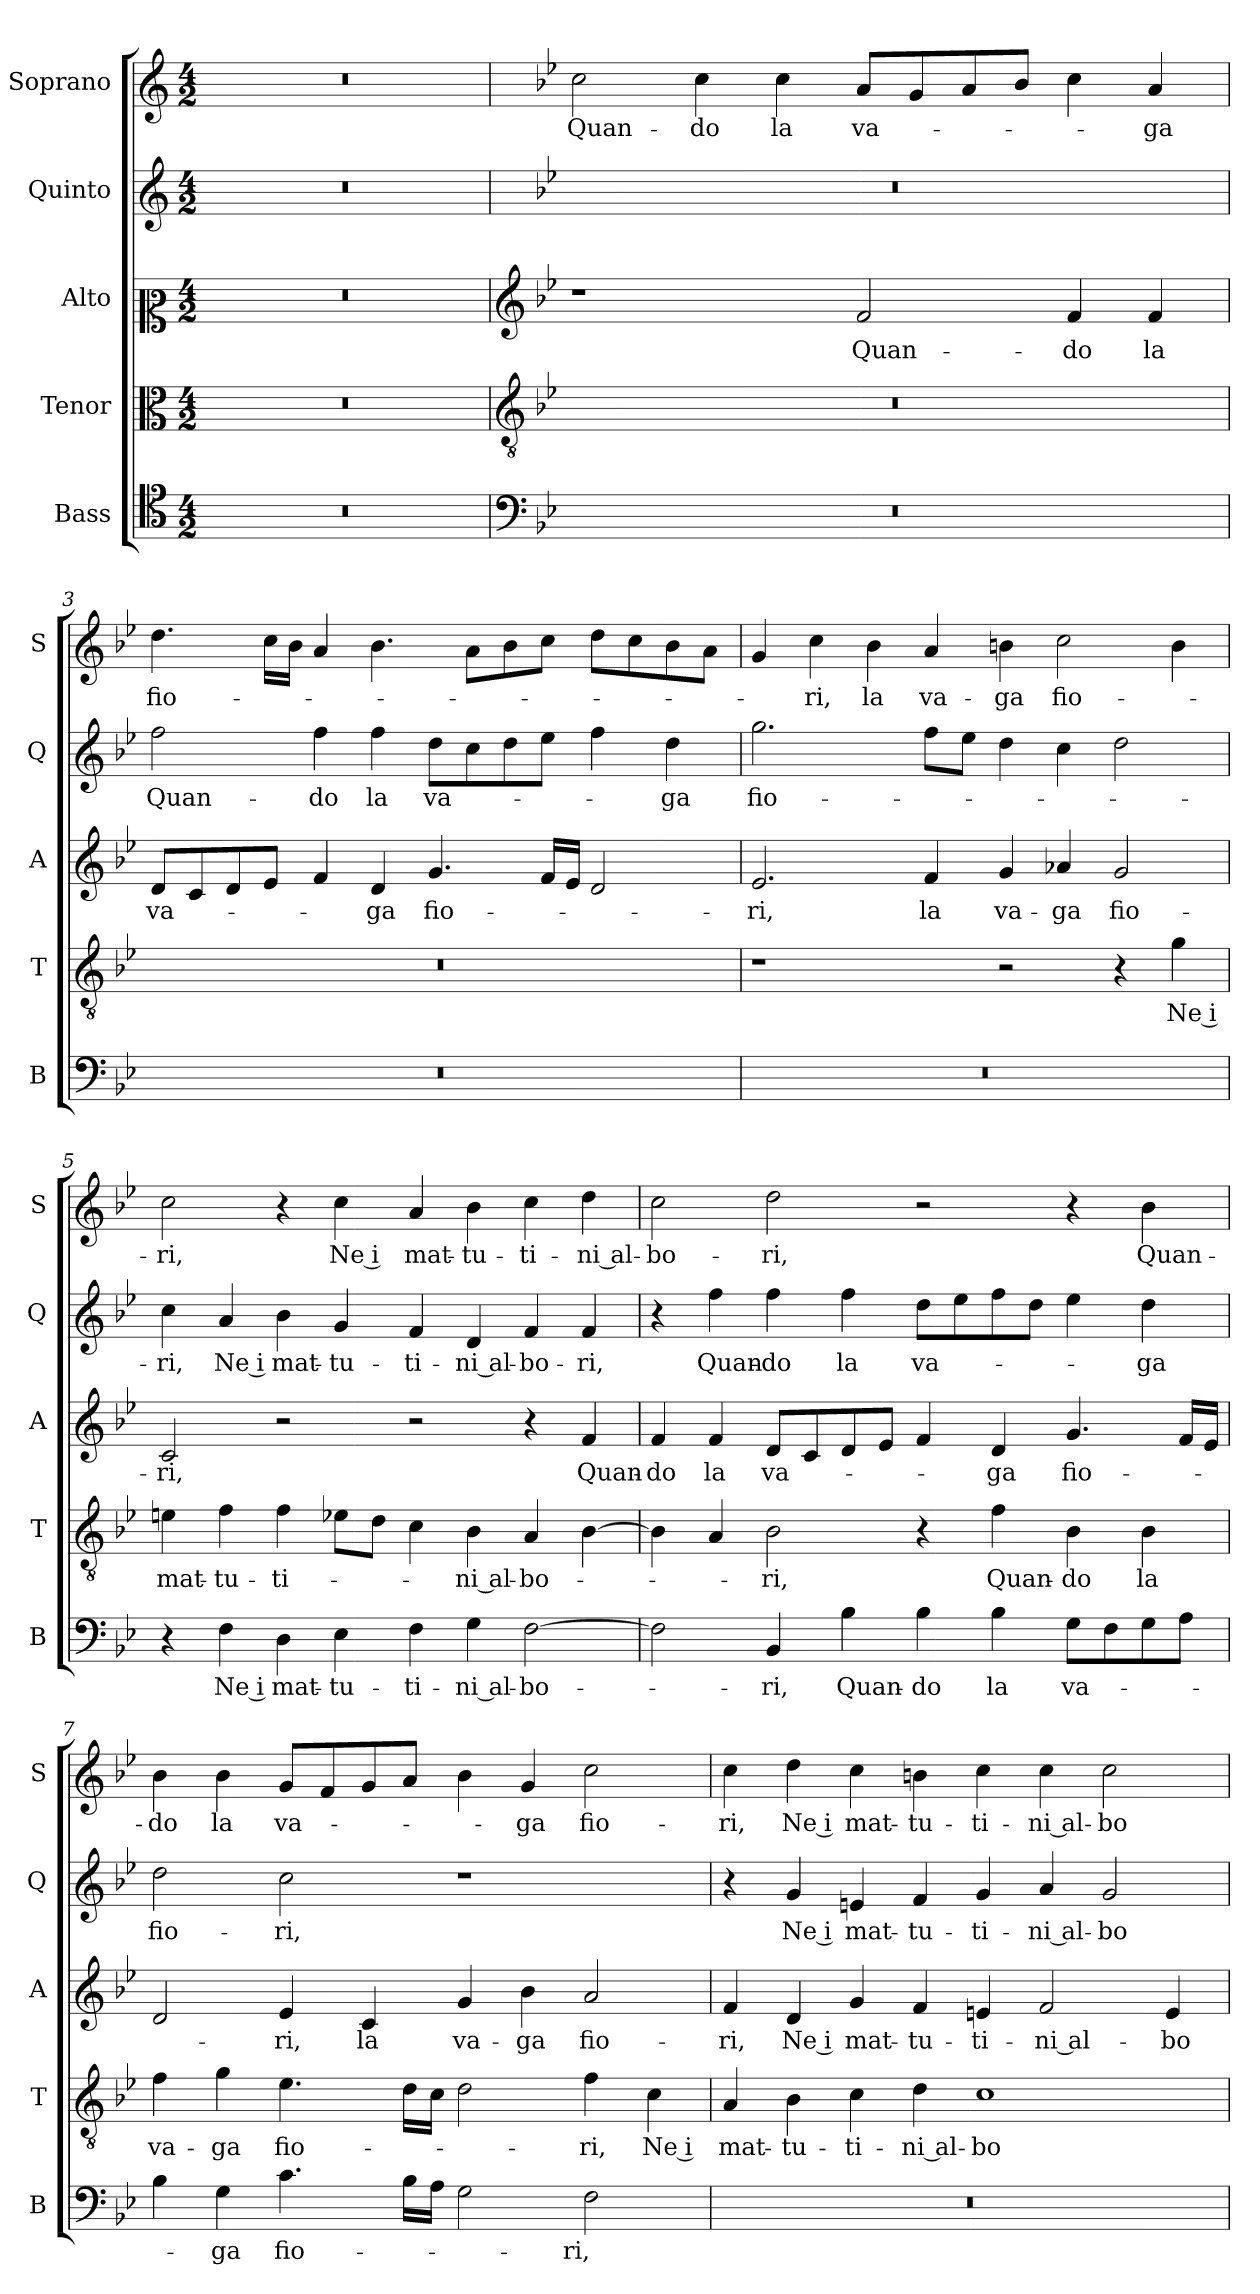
**kern	**text	**kern	**text	**kern	**text	**kern	**text	**kern	**text
*part5	*part5	*part4	*part4	*part3	*part3	*part2	*part2	*part1	*part1
*staff5	*staff5	*staff4	*staff4	*staff3	*staff3	*staff2	*staff2	*staff1	*staff1
*I"Bass	*	*I"Tenor	*	*I"Alto	*	*I"Quinto	*	*I"Soprano	*
*I'B	*	*I'T	*	*I'A	*	*I'Q	*	*I'S	*
*clefC4	*	*clefC3	*	*clefC2	*	*clefG2	*	*clefG2	*
*k[]	*	*k[]	*	*k[]	*	*k[]	*	*k[]	*
*C:	*	*C:	*	*C:	*	*C:	*	*C:	*
*M4/2	*	*M4/2	*	*M4/2	*	*M4/2	*	*M4/2	*
=1	=1	=1	=1	=1	=1	=1	=1	=1	=1
0r	.	0r	.	0r	.	0r	.	0r	.
=2	=2	=2	=2	=2	=2	=2	=2	=2	=2
*clefF4	*	*clefGv2	*	*clefG2	*	*	*	*	*
*k[b-e-]	*	*k[b-e-]	*	*k[b-e-]	*	*k[b-e-]	*	*k[b-e-]	*
*B-:	*	*B-:	*	*B-:	*	*B-:	*	*B-:	*
!	!	!	!	!	!	!	!	!	!LO:LY:b
0r	.	0r	.	1r	.	0r	.	2cc\	Quan-
!	!	!	!	!	!	!	!	!	!LO:LY:b
.	.	.	.	.	.	.	.	4cc\	-do
!	!	!	!	!	!	!	!	!	!LO:LY:b
.	.	.	.	.	.	.	.	4cc\	la
!	!	!	!	!	!LO:LY:b	!	!	!	!LO:LY:b
.	.	.	.	2f/	Quan-	.	.	8a/L	va-
.	.	.	.	.	.	.	.	8g/	.
.	.	.	.	.	.	.	.	8a/	.
.	.	.	.	.	.	.	.	8b-/J	.
!	!	!	!	!	!LO:LY:b	!	!	!	!
.	.	.	.	4f/	-do	.	.	4cc\	.
!	!	!	!	!	!LO:LY:b	!	!	!	!LO:LY:b
.	.	.	.	4f/	la	.	.	4a/	-ga
=3	=3	=3	=3	=3	=3	=3	=3	=3	=3
!	!	!	!	!	!LO:LY:b	!	!LO:LY:b	!	!LO:LY:b
0r	.	0r	.	8d/L	va-	2ff\	Quan-	4.dd\	fio-
.	.	.	.	8c/	.	.	.	.	.
.	.	.	.	8d/	.	.	.	.	.
.	.	.	.	8e-/J	.	.	.	16cc\LL	.
.	.	.	.	.	.	.	.	16b-\JJ	.
!	!	!	!	!	!	!	!LO:LY:b	!	!
.	.	.	.	4f/	.	4ff\	-do	4a/	.
!	!	!	!	!	!LO:LY:b	!	!LO:LY:b	!	!
.	.	.	.	4d/	-ga	4ff\	la	4.b-\	.
!	!	!	!	!	!LO:LY:b	!	!LO:LY:b	!	!
.	.	.	.	4.g/	fio-	8dd\L	va-	.	.
.	.	.	.	.	.	8cc\	.	8a\L	.
.	.	.	.	.	.	8dd\	.	8b-\	.
.	.	.	.	16f/LL	.	8ee-\J	.	8cc\J	.
.	.	.	.	16e-/JJ	.	.	.	.	.
.	.	.	.	2d/	.	4ff\	.	8dd\L	.
.	.	.	.	.	.	.	.	8cc\	.
!	!	!	!	!	!	!	!LO:LY:b	!	!
.	.	.	.	.	.	4dd\	-ga	8b-\	.
.	.	.	.	.	.	.	.	8a\J	.
!!LO:LB:g=z
=4	=4	=4	=4	=4	=4	=4	=4	=4	=4
!	!	!	!	!	!LO:LY:b	!	!LO:LY:b	!	!
0r	.	1r	.	2.e-/	-ri,	2.gg\	fio-	4g/	.
!	!	!	!	!	!	!	!	!	!LO:LY:b
.	.	.	.	.	.	.	.	4cc\	-ri,
!	!	!	!	!	!	!	!	!	!LO:LY:b
.	.	.	.	.	.	.	.	4b-\	la
!	!	!	!	!	!LO:LY:b	!	!	!	!LO:LY:b
.	.	.	.	4f/	la	8ff\L	.	4a/	va-
.	.	.	.	.	.	8ee-\J	.	.	.
!	!	!	!	!	!LO:LY:b	!	!	!	!LO:LY:b
.	.	2r	.	4g/	va-	4dd\	.	4bn\	-ga
!	!	!	!	!	!LO:LY:b	!	!	!	!LO:LY:b
.	.	.	.	4a-X/	-ga	4cc\	.	2cc\	fio-
!	!	!	!	!	!LO:LY:b	!	!	!	!
.	.	4r	.	2g/	fio-	2dd\	.	.	.
!	!	!	!LO:LY:b	!	!	!	!	!	!
.	.	4g\	Ne i	.	.	.	.	4b\	.
=5	=5	=5	=5	=5	=5	=5	=5	=5	=5
!	!	!	!LO:LY:b	!	!LO:LY:b	!	!LO:LY:b	!	!LO:LY:b
4r	.	4en\	mat-	2c/	-ri,	4cc\	-ri,	2cc\	-ri,
!	!LO:LY:b	!	!LO:LY:b	!	!	!	!LO:LY:b	!	!
4F\	Ne i	4f\	-tu-	.	.	4a/	Ne i	.	.
!	!LO:LY:b	!	!LO:LY:b	!	!	!	!LO:LY:b	!	!
4D\	mat-	4f\	-ti-	2r	.	4b-\	mat-	4r	.
!	!LO:LY:b	!	!	!	!	!	!LO:LY:b	!	!LO:LY:b
4E-\	-tu-	8e-X\L	.	.	.	4g/	-tu-	4cc\	Ne i
.	.	8d\J	.	.	.	.	.	.	.
!	!LO:LY:b	!	!	!	!	!	!LO:LY:b	!	!LO:LY:b
4F\	-ti-	4c\	.	2r	.	4f/	-ti-	4a/	mat-
!	!LO:LY:b	!	!LO:LY:b	!	!	!	!LO:LY:b	!	!LO:LY:b
4G\	-ni al-	4B-\	-ni al-	.	.	4d/	-ni al-	4b-\	-tu-
!	!LO:LY:b	!	!LO:LY:b	!	!	!	!LO:LY:b	!	!LO:LY:b
[2F\	-bo-	4A/	-bo-	4r	.	4f/	-bo-	4cc\	-ti-
!	!	!	!	!	!LO:LY:b	!	!LO:LY:b	!	!LO:LY:b
.	.	[4B-\	.	4f/	Quan-	4f/	-ri,	4dd\	-ni al-
=6	=6	=6	=6	=6	=6	=6	=6	=6	=6
!	!	!	!	!	!LO:LY:b	!	!	!	!LO:LY:b
2F\]	.	4B-\]	.	4f/	-do	4r	.	2cc\	-bo-
!	!	!	!	!	!LO:LY:b	!	!LO:LY:b	!	!
.	.	4A/	.	4f/	la	4ff\	Quan-	.	.
!	!LO:LY:b	!	!LO:LY:b	!	!LO:LY:b	!	!LO:LY:b	!	!LO:LY:b
4BB-/	-ri,	2B-\	-ri,	8d/L	va-	4ff\	-do	2dd\	-ri,
.	.	.	.	8c/	.	.	.	.	.
!	!LO:LY:b	!	!	!	!	!	!LO:LY:b	!	!
4B-\	Quan-	.	.	8d/	.	4ff\	la	.	.
.	.	.	.	8e-/J	.	.	.	.	.
!	!LO:LY:b	!	!	!	!	!	!LO:LY:b	!	!
4B-\	-do	4r	.	4f/	.	8dd\L	va-	2r	.
.	.	.	.	.	.	8ee-\	.	.	.
!	!LO:LY:b	!	!LO:LY:b	!	!LO:LY:b	!	!	!	!
4B-\	la	4f\	Quan-	4d/	-ga	8ff\	.	.	.
.	.	.	.	.	.	8dd\J	.	.	.
!	!LO:LY:b	!	!LO:LY:b	!	!LO:LY:b	!	!	!	!
8G\L	va-	4B-\	-do	4.g/	fio-	4ee-\	.	4r	.
8F\	.	.	.	.	.	.	.	.	.
!	!	!	!LO:LY:b	!	!	!	!LO:LY:b	!	!LO:LY:b
8G\	.	4B-\	la	.	.	4dd\	-ga	4b-\	Quan-
8A\J	.	.	.	16f/LL	.	.	.	.	.
.	.	.	.	16e-/JJ	.	.	.	.	.
!!LO:PB:g=z
=7	=7	=7	=7	=7	=7	=7	=7	=7	=7
!	!	!	!LO:LY:b	!	!	!	!LO:LY:b	!	!LO:LY:b
4B-\	.	4f\	va-	2d/	.	2dd\	fio-	4b-\	-do
!	!LO:LY:b	!	!LO:LY:b	!	!	!	!	!	!LO:LY:b
4G\	-ga	4g\	-ga	.	.	.	.	4b-\	la
!	!LO:LY:b	!	!LO:LY:b	!	!LO:LY:b	!	!LO:LY:b	!	!LO:LY:b
4.c\	fio-	4.e-\	fio-	4e-/	-ri,	2cc\	-ri,	8g/L	va-
.	.	.	.	.	.	.	.	8f/	.
!	!	!	!	!	!LO:LY:b	!	!	!	!
.	.	.	.	4c/	la	.	.	8g/	.
16B-\LL	.	16d\LL	.	.	.	.	.	8a/J	.
16A\JJ	.	16c\JJ	.	.	.	.	.	.	.
!	!	!	!	!	!LO:LY:b	!	!	!	!
2G\	.	2d\	.	4g/	va-	1r	.	4b-\	.
!	!	!	!	!	!LO:LY:b	!	!	!	!LO:LY:b
.	.	.	.	4b-\	-ga	.	.	4g/	-ga
!	!LO:LY:b	!	!LO:LY:b	!	!LO:LY:b	!	!	!	!LO:LY:b
2F\	-ri,	4f\	-ri,	2a/	fio-	.	.	2cc\	fio-
!	!	!	!LO:LY:b	!	!	!	!	!	!
.	.	4c\	Ne i	.	.	.	.	.	.
=8	=8	=8	=8	=8	=8	=8	=8	=8	=8
!	!	!	!LO:LY:b	!	!LO:LY:b	!	!	!	!LO:LY:b
0r	.	4A/	mat-	4f/	-ri,	4r	.	4cc\	-ri,
!	!	!	!LO:LY:b	!	!LO:LY:b	!	!LO:LY:b	!	!LO:LY:b
.	.	4B-\	-tu-	4d/	Ne i	4g/	Ne i	4dd\	Ne i
!	!	!	!LO:LY:b	!	!LO:LY:b	!	!LO:LY:b	!	!LO:LY:b
.	.	4c\	-ti-	4g/	mat-	4en/	mat-	4cc\	mat-
!	!	!	!LO:LY:b	!	!LO:LY:b	!	!LO:LY:b	!	!LO:LY:b
.	.	4d\	-ni al-	4f/	-tu-	4f/	-tu-	4bn\	-tu-
!	!	!	!LO:LY:b	!	!LO:LY:b	!	!LO:LY:b	!	!LO:LY:b
.	.	1c	-bo-	4en/	-ti-	4g/	-ti-	4cc\	-ti-
!	!	!	!	!	!LO:LY:b	!	!LO:LY:b	!	!LO:LY:b
.	.	.	.	2f/	-ni al-	4a/	-ni al-	4cc\	-ni al-
!	!	!	!	!	!	!	!LO:LY:b	!	!LO:LY:b
.	.	.	.	.	.	2g/	-bo-	2cc\	-bo-
!	!	!	!	!	!LO:LY:b	!	!	!	!
.	.	.	.	4e/	-bo-	.	.	.	.
=	=	=	=	=	=	=	=	=	=
*-	*-	*-	*-	*-	*-	*-	*-	*-	*-
